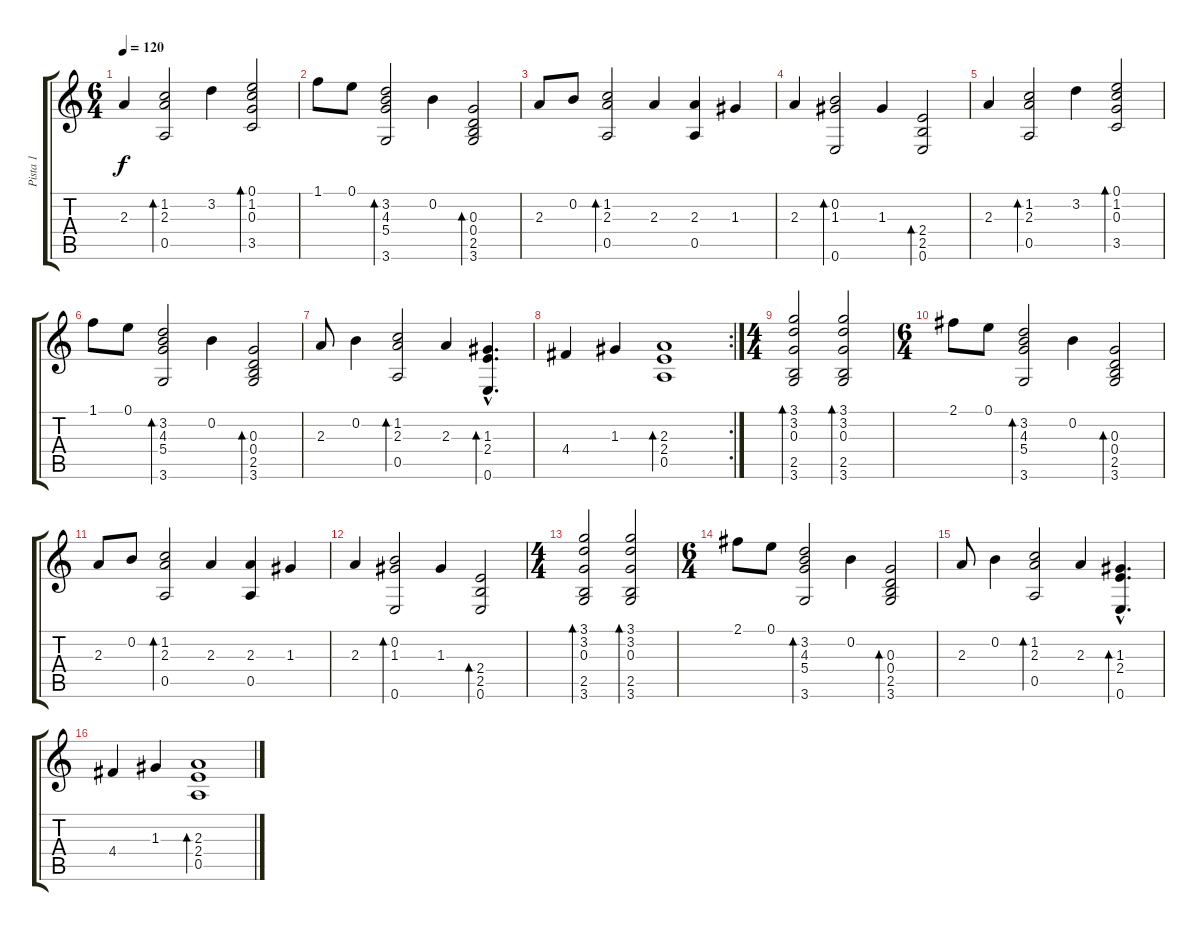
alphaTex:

\track ("Pista 1" "Pista 1") {instrument acousticguitarnylon}
\staff {score tabs}
\tuning (E4 B3 G3 D3 A2 E2) {hide}
\ts (6 4)
\tempo 120
\clef g2
\ks c
2.3.4{dy f instrument acousticguitarnylon} (1.2 2.3 0.5).2{bd 480} 3.2.4 (0.1 1.2 0.3 3.5).2{bd 480} |
1.1.8 0.1.8 (3.2 4.3 5.4 3.6).2{bd 480} 0.2.4 (0.3 0.4 2.5 3.6).2{bd 480} |
2.3.8 0.2.8 (1.2 2.3 0.5).2{bd 480} 2.3.4 (2.3 0.5).4 1.3.4 |
2.3.4 (0.2 1.3 0.6).2{bd 480} 1.3.4 (2.4 2.5 0.6).2{bd 480} |
2.3.4 (1.2 2.3 0.5).2{bd 480} 3.2.4 (0.1 1.2 0.3 3.5).2{bd 480} |
1.1.8 0.1.8 (3.2 4.3 5.4 3.6).2{bd 480} 0.2.4 (0.3 0.4 2.5 3.6).2{bd 480} |
2.3.8 0.2.4 (1.2 2.3 0.5).2{bd 480} 2.3.4 (1.3{hac} 2.4{hac} 0.6{hac}).4{d bd 480} |
\rc 2
4.4.4 1.3.4 (2.3 2.4 0.5).1{bd 480} |
\ts (4 4)
(3.1 3.2 0.3 2.5 3.6).2{bd 480} (3.1 3.2 0.3 2.5 3.6).2{bd 480} |
\ts (6 4)
2.1.8 0.1.8 (3.2 4.3 5.4 3.6).2{bd 480} 0.2.4 (0.3 0.4 2.5 3.6).2{bd 480} |
2.3.8 0.2.8 (1.2 2.3 0.5).2{bd 480} 2.3.4 (2.3 0.5).4 1.3.4 |
2.3.4 (0.2 1.3 0.6).2{bd 480} 1.3.4 (2.4 2.5 0.6).2{bd 480} |
\ts (4 4)
(3.1 3.2 0.3 2.5 3.6).2{bd 480} (3.1 3.2 0.3 2.5 3.6).2{bd 480} |
\ts (6 4)
2.1.8 0.1.8 (3.2 4.3 5.4 3.6).2{bd 480} 0.2.4 (0.3 0.4 2.5 3.6).2{bd 480} |
2.3.8 0.2.4 (1.2 2.3 0.5).2{bd 480} 2.3.4 (1.3{hac} 2.4{hac} 0.6{hac}).4{d bd 480} |
4.4.4 1.3.4 (2.3 2.4 0.5).1{bd 480}
